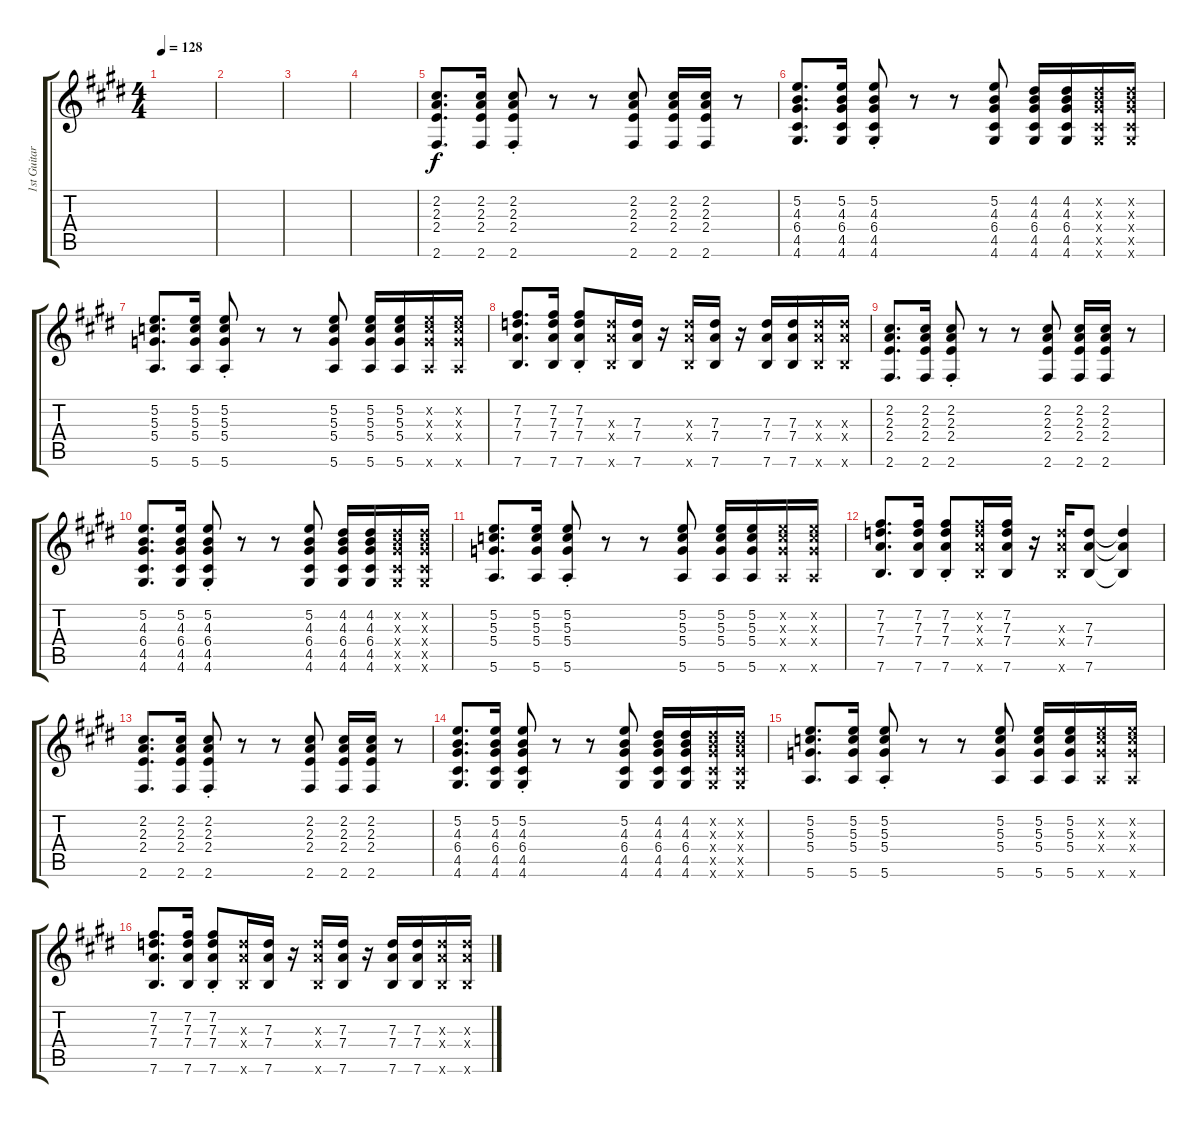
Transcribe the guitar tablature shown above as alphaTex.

\track ("1st Guitar" "1st Guitar") {instrument acousticguitarnylon}
\staff {score tabs}
\tuning (E4 B3 G3 D3 A2 E2) {hide}
\ts (4 4)
\tempo 128
\clef g2
\ks c#minor
|
|
|
|
(2.2 2.3 2.4 2.6).8{d} (2.2 2.3 2.4 2.6).16 (2.2{st} 2.3{st} 2.4{st} 2.6{st}).8 r.8 r.8 (2.2 2.3 2.4 2.6).8 (2.2 2.3 2.4 2.6).16 (2.2 2.3 2.4 2.6).16 r.8 |
(5.2 4.3 6.4 4.5 4.6).8{d} (5.2 4.3 6.4 4.5 4.6).16 (5.2{st} 4.3{st} 6.4{st} 4.5{st} 4.6{st}).8 r.8 r.8 (5.2 4.3 6.4 4.5 4.6).8 (4.2 4.3 6.4 4.5 4.6).16 (4.2 4.3 6.4 4.5 4.6).16 (4.2{x} 4.3{x} 6.4{x} 4.5{x} 4.6{x}).16 (4.2{x} 4.3{x} 6.4{x} 4.5{x} 4.6{x}).16 |
(5.2 5.3 5.4 5.6).8{d} (5.2 5.3 5.4 5.6).16 (5.2{st} 5.3{st} 5.4{st} 5.6{st}).8 r.8 r.8 (5.2 5.3 5.4 5.6).8 (5.2 5.3 5.4 5.6).16 (5.2 5.3 5.4 5.6).16 (5.2{x} 5.3{x} 5.4{x} 5.6{x}).16 (5.2{x} 5.3{x} 5.4{x} 5.6{x}).16 |
(7.2 7.3 7.4 7.6).8{d} (7.2 7.3 7.4 7.6).16 (7.2{st} 7.3{st} 7.4{st} 7.6{st}).8 (7.3{x} 7.4{x} 7.6{x}).16 (7.3 7.4 7.6).16 r.16 (7.3{x} 7.4{x} 7.6{x}).16 (7.3 7.4 7.6).16 r.16 (7.3 7.4 7.6).16 (7.3 7.4 7.6).16 (7.3{x} 7.4{x} 7.6{x}).16 (7.3{x} 7.4{x} 7.6{x}).16 |
(2.2 2.3 2.4 2.6).8{d} (2.2 2.3 2.4 2.6).16 (2.2{st} 2.3{st} 2.4{st} 2.6{st}).8 r.8 r.8 (2.2 2.3 2.4 2.6).8 (2.2 2.3 2.4 2.6).16 (2.2 2.3 2.4 2.6).16 r.8 |
(5.2 4.3 6.4 4.5 4.6).8{d} (5.2 4.3 6.4 4.5 4.6).16 (5.2{st} 4.3{st} 6.4{st} 4.5{st} 4.6{st}).8 r.8 r.8 (5.2 4.3 6.4 4.5 4.6).8 (4.2 4.3 6.4 4.5 4.6).16 (4.2 4.3 6.4 4.5 4.6).16 (4.2{x} 4.3{x} 6.4{x} 4.5{x} 4.6{x}).16 (4.2{x} 4.3{x} 6.4{x} 4.5{x} 4.6{x}).16 |
(5.2 5.3 5.4 5.6).8{d} (5.2 5.3 5.4 5.6).16 (5.2{st} 5.3{st} 5.4{st} 5.6{st}).8 r.8 r.8 (5.2 5.3 5.4 5.6).8 (5.2 5.3 5.4 5.6).16 (5.2 5.3 5.4 5.6).16 (5.2{x} 5.3{x} 5.4{x} 5.6{x}).16 (5.2{x} 5.3{x} 5.4{x} 5.6{x}).16 |
(7.2 7.3 7.4 7.6).8{d} (7.2 7.3 7.4 7.6).16 (7.2{st} 7.3{st} 7.4{st} 7.6{st}).8 (7.2{x} 7.3{x} 7.4{x} 7.6{x}).16 (7.2 7.3 7.4 7.6).16 r.16 (7.3{x} 7.4{x} 7.6{x}).16 (7.3 7.4 7.6).8 (7.3{t} 7.4{t} 7.6{t}).4 |
(2.2 2.3 2.4 2.6).8{d} (2.2 2.3 2.4 2.6).16 (2.2{st} 2.3{st} 2.4{st} 2.6{st}).8 r.8 r.8 (2.2 2.3 2.4 2.6).8 (2.2 2.3 2.4 2.6).16 (2.2 2.3 2.4 2.6).16 r.8 |
(5.2 4.3 6.4 4.5 4.6).8{d} (5.2 4.3 6.4 4.5 4.6).16 (5.2{st} 4.3{st} 6.4{st} 4.5{st} 4.6{st}).8 r.8 r.8 (5.2 4.3 6.4 4.5 4.6).8 (4.2 4.3 6.4 4.5 4.6).16 (4.2 4.3 6.4 4.5 4.6).16 (4.2{x} 4.3{x} 6.4{x} 4.5{x} 4.6{x}).16 (4.2{x} 4.3{x} 6.4{x} 4.5{x} 4.6{x}).16 |
(5.2 5.3 5.4 5.6).8{d} (5.2 5.3 5.4 5.6).16 (5.2{st} 5.3{st} 5.4{st} 5.6{st}).8 r.8 r.8 (5.2 5.3 5.4 5.6).8 (5.2 5.3 5.4 5.6).16 (5.2 5.3 5.4 5.6).16 (5.2{x} 5.3{x} 5.4{x} 5.6{x}).16 (5.2{x} 5.3{x} 5.4{x} 5.6{x}).16 |
(7.2 7.3 7.4 7.6).8{d} (7.2 7.3 7.4 7.6).16 (7.2{st} 7.3{st} 7.4{st} 7.6{st}).8 (7.3{x} 7.4{x} 7.6{x}).16 (7.3 7.4 7.6).16 r.16 (7.3{x} 7.4{x} 7.6{x}).16 (7.3 7.4 7.6).16 r.16 (7.3 7.4 7.6).16 (7.3 7.4 7.6).16 (7.3{x} 7.4{x} 7.6{x}).16 (7.3{x} 7.4{x} 7.6{x}).16
